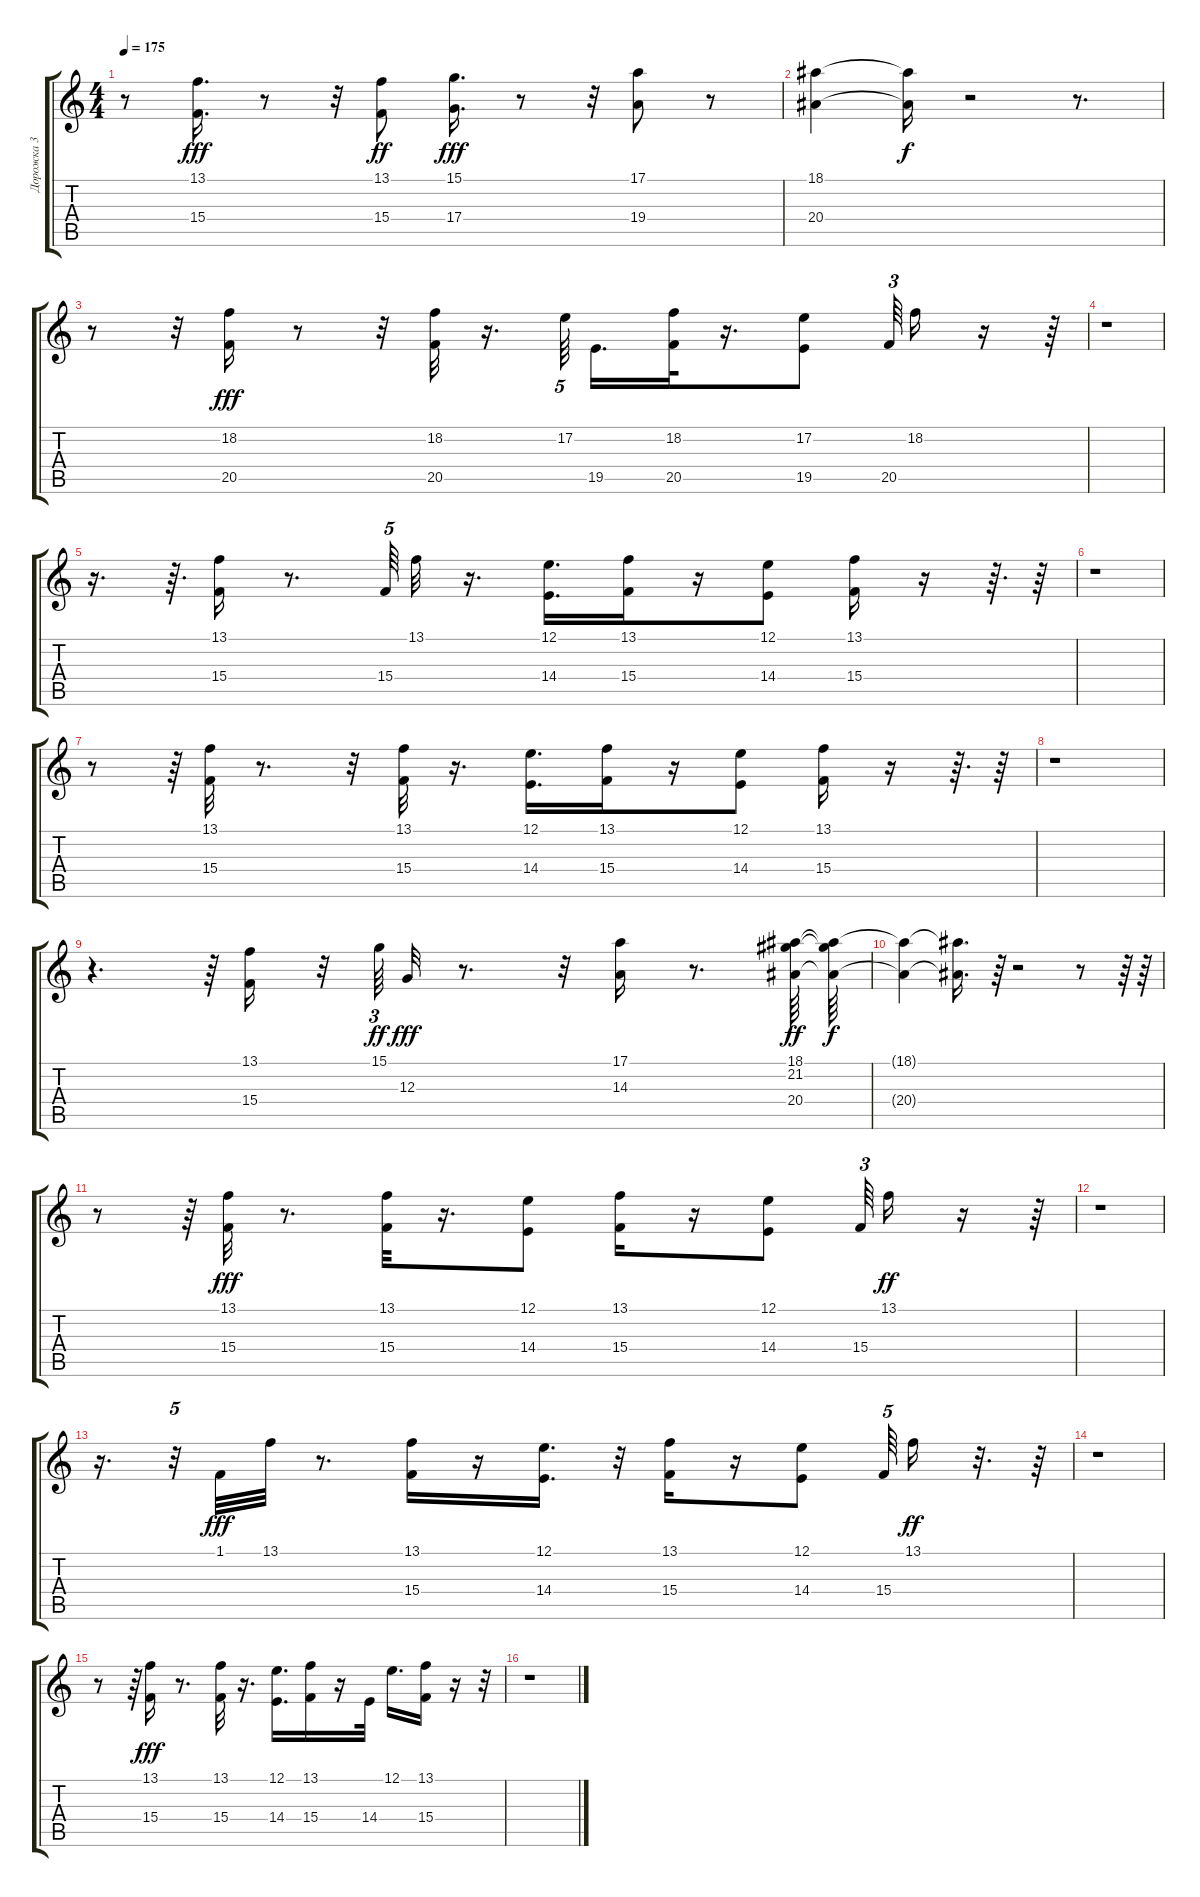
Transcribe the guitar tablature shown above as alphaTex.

\track ("Дорожка 3" "Дорожка 3") {instrument brasssection}
\staff {score tabs}
\tuning (E4 B3 G3 D3 A2 E2) {hide}
\ts (4 4)
\tempo 175
\clef g2
\ks c
r.8{dy fff} (13.1 15.4).16{d} r.8 r.32 (13.1 15.4).8{dy ff} (15.1 17.4).16{d dy fff} r.8 r.32 (17.1 19.4).8 r.8 |
(18.1 20.4).4 (18.1{t} 20.4{t}).16{dy f} r.2 r.8{d} |
r.8 r.32 (18.2 20.5).16{dy fff} r.8 r.32 (18.2 20.5).32 r.16{d} 17.2.64{tu (5 4) beam splitsecondary} 19.5.16{d} (18.2 20.5).32 r.16{d} (17.2 19.5).8 20.5.64{tu (3 2)} 18.2.16 r.16 r.64 |
r.1 |
r.16{d} r.64{d} (13.1 15.4).16 r.8{d} 15.4.64{tu (5 4)} 13.1.32 r.16{d} (12.1 14.4).16{d} (13.1 15.4).16 r.16 (12.1 14.4).8 (13.1 15.4).16 r.16 r.64{d} r.64 |
r.1 |
r.8 r.64 (13.1 15.4).32 r.8{d} r.32 (13.1 15.4).32 r.16{d} (12.1 14.4).16{d} (13.1 15.4).16 r.16 (12.1 14.4).8 (13.1 15.4).16 r.16 r.64{d} r.64 |
r.1 |
r.4{d} r.64 (13.1 15.4).16 r.32 15.1.64{tu (3 2) dy ff} 12.3.32{dy fff} r.8{d} r.32 (17.1 14.3).16 r.8{d} (18.1 21.2 20.4).64{dy ff} (18.1{t} 21.2{t} 20.4{t}).64{dy f} |
(18.1{t} 20.4{t}).4 (18.1{t} 20.4{t}).16{d} r.64 r.2 r.8 r.64 r.64 |
r.8 r.64 (13.1 15.4).32{dy fff} r.8{d} (13.1 15.4).32 r.16{d} (12.1 14.4).8 (13.1 15.4).16 r.16 (12.1 14.4).8 15.4.64{tu (3 2)} 13.1.16{dy ff} r.16 r.64 |
r.1 |
r.16{d} r.32{tu (5 4)} 1.1.32{dy fff} 13.1.32 r.8{d} (13.1 15.4).16 r.16 (12.1 14.4).16{d} r.32 (13.1 15.4).16 r.16 (12.1 14.4).8 15.4.64{tu (5 4)} 13.1.16{dy ff} r.32{d} r.64 |
r.1 |
r.8 r.64 (13.1 15.4).16{dy fff} r.8{d} (13.1 15.4).32 r.16{d} (12.1 14.4).16{d} (13.1 15.4).16 r.16 14.4.32 12.1.16{d} (13.1 15.4).16 r.16 r.32{tu (5 4)} |
r.1
